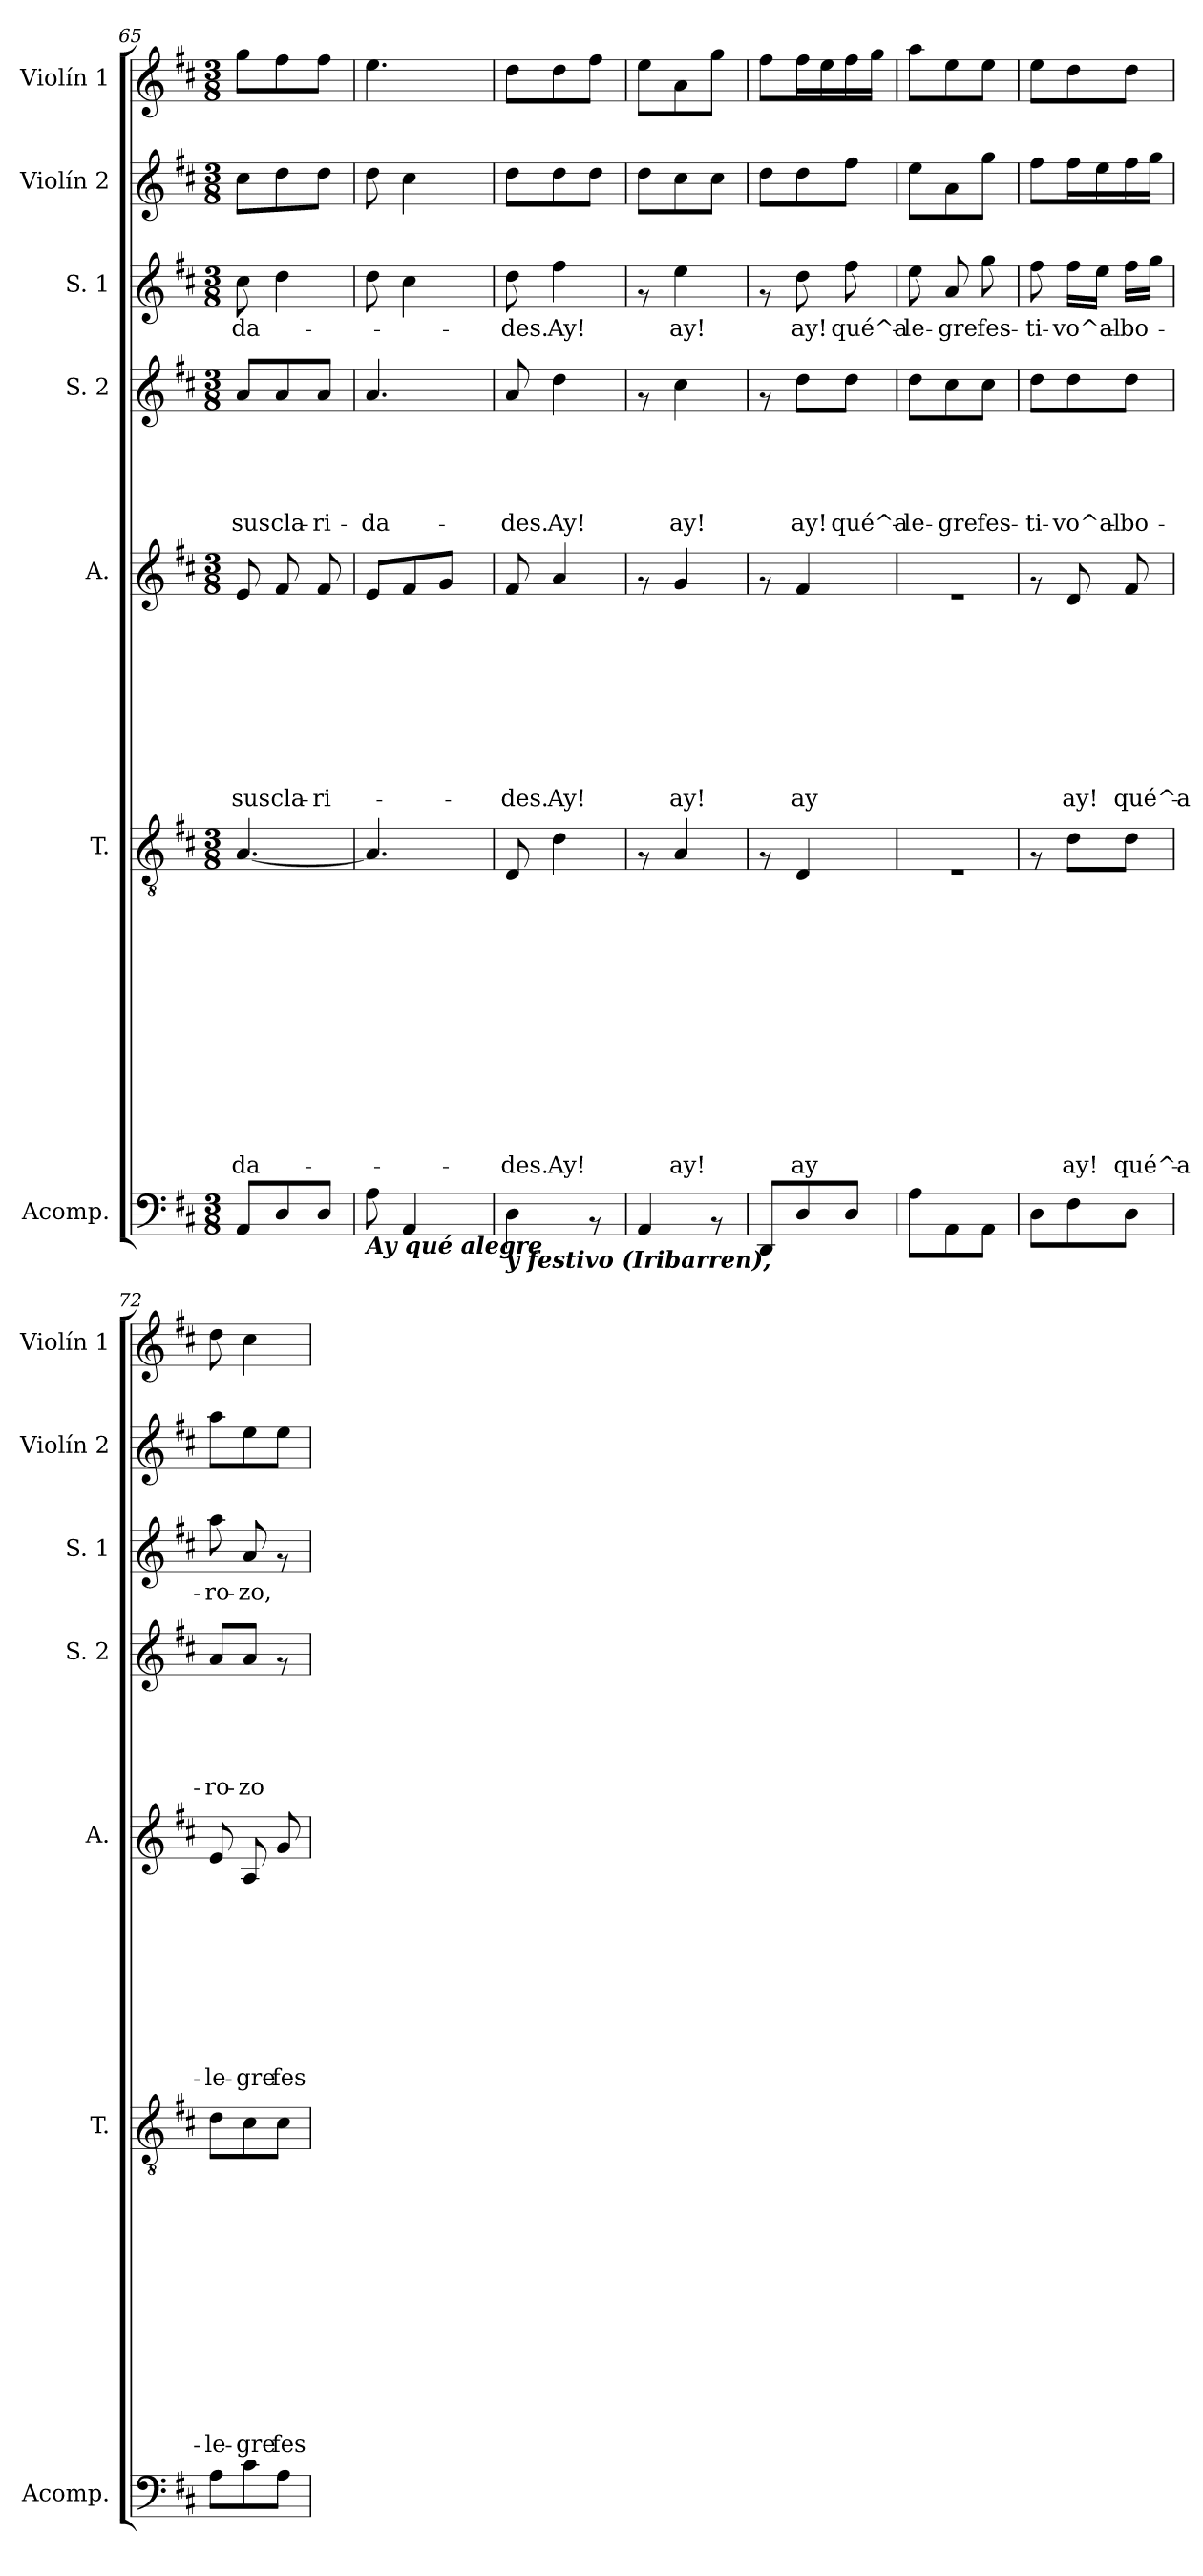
**kern	**kern	**text	**text	**text	**text	**text	**text	**text	**text	**text	**text	**text	**text	**text	**kern	**text	**text	**text	**text	**text	**text	**text	**text	**text	**kern	**text	**text	**text	**text	**text	**kern	**text	**kern	**kern
*part7	*part6	*part6	*part6	*part6	*part6	*part6	*part6	*part6	*part6	*part6	*part6	*part6	*part6	*part6	*part5	*part5	*part5	*part5	*part5	*part5	*part5	*part5	*part5	*part5	*part4	*part4	*part4	*part4	*part4	*part4	*part3	*part3	*part2	*part1
*staff7	*staff6	*staff6	*staff6	*staff6	*staff6	*staff6	*staff6	*staff6	*staff6	*staff6	*staff6	*staff6	*staff6	*staff6	*staff5	*staff5	*staff5	*staff5	*staff5	*staff5	*staff5	*staff5	*staff5	*staff5	*staff4	*staff4	*staff4	*staff4	*staff4	*staff4	*staff3	*staff3	*staff2	*staff1
*I"Acomp.	*I"T.	*	*	*	*	*	*	*	*	*	*	*	*	*	*I"A.	*	*	*	*	*	*	*	*	*	*I"S. 2	*	*	*	*	*	*I"S. 1	*	*I"Violín 2	*I"Violín 1
*I'Acomp.	*I'T.	*	*	*	*	*	*	*	*	*	*	*	*	*	*I'A.	*	*	*	*	*	*	*	*	*	*I'S. 2	*	*	*	*	*	*I'S. 1	*	*I'Violín 2	*I'Violín 1
*clefF4	*clefGv2	*	*	*	*	*	*	*	*	*	*	*	*	*	*clefG2	*	*	*	*	*	*	*	*	*	*clefG2	*	*	*	*	*	*clefG2	*	*clefG2	*clefG2
*k[f#c#]	*k[f#c#]	*	*	*	*	*	*	*	*	*	*	*	*	*	*k[f#c#]	*	*	*	*	*	*	*	*	*	*k[f#c#]	*	*	*	*	*	*k[f#c#]	*	*k[f#c#]	*k[f#c#]
*D:	*D:	*	*	*	*	*	*	*	*	*	*	*	*	*	*D:	*	*	*	*	*	*	*	*	*	*D:	*	*	*	*	*	*D:	*	*D:	*D:
*M3/8	*M3/8	*	*	*	*	*	*	*	*	*	*	*	*	*	*M3/8	*	*	*	*	*	*	*	*	*	*M3/8	*	*	*	*	*	*M3/8	*	*M3/8	*M3/8
=65	=65	=65	=65	=65	=65	=65	=65	=65	=65	=65	=65	=65	=65	=65	=65	=65	=65	=65	=65	=65	=65	=65	=65	=65	=65	=65	=65	=65	=65	=65	=65	=65	=65	=65
!	!	!	!	!	!	!	!	!	!	!	!	!	!	!LO:LY:b	!	!	!	!	!	!	!	!	!	!LO:LY:b	!	!	!	!	!	!LO:LY:b	!	!LO:LY:b	!	!
8AA/L	[>4.A/	.	.	.	.	.	.	.	.	.	.	.	.	-da-	8e/	.	.	.	.	.	.	.	.	sus	8a/L	.	.	.	.	sus	8cc#\	-da-	8cc#\L	8gg\L
!	!	!	!	!	!	!	!	!	!	!	!	!	!	!	!	!	!	!	!	!	!	!	!	!LO:LY:b	!	!	!	!	!	!LO:LY:b	!	!	!	!
8D/	.	.	.	.	.	.	.	.	.	.	.	.	.	.	8f#/	.	.	.	.	.	.	.	.	cla-	8a/	.	.	.	.	cla-	4dd\	.	8dd\	8ff#\
!	!	!	!	!	!	!	!	!	!	!	!	!	!	!	!	!	!	!	!	!	!	!	!	!LO:LY:b	!	!	!	!	!	!LO:LY:b	!	!	!	!
8D/J	.	.	.	.	.	.	.	.	.	.	.	.	.	.	8f#/	.	.	.	.	.	.	.	.	-ri-	8a/J	.	.	.	.	-ri-	.	.	8dd\J	8ff#\J
=66	=66	=66	=66	=66	=66	=66	=66	=66	=66	=66	=66	=66	=66	=66	=66	=66	=66	=66	=66	=66	=66	=66	=66	=66	=66	=66	=66	=66	=66	=66	=66	=66	=66	=66
!LO:TX:b:Bi:t=Ay qué alegre	!	!	!	!	!	!	!	!	!	!	!	!	!	!	!	!	!	!	!	!	!	!	!	!	!	!	!	!	!	!	!	!	!	!
!	!	!	!	!	!	!	!	!	!	!	!	!	!	!	!	!	!	!	!	!	!	!	!	!	!	!	!	!	!	!LO:LY:b	!	!	!	!
8A\	4.A/]	.	.	.	.	.	.	.	.	.	.	.	.	.	8e/L	.	.	.	.	.	.	.	.	.	4.a/	.	.	.	.	-da-	8dd\	.	8dd\	4.ee\
4AA/	.	.	.	.	.	.	.	.	.	.	.	.	.	.	8f#/	.	.	.	.	.	.	.	.	.	.	.	.	.	.	.	4cc#\	.	4cc#\	.
.	.	.	.	.	.	.	.	.	.	.	.	.	.	.	8g/J	.	.	.	.	.	.	.	.	.	.	.	.	.	.	.	.	.	.	.
=67	=67	=67	=67	=67	=67	=67	=67	=67	=67	=67	=67	=67	=67	=67	=67	=67	=67	=67	=67	=67	=67	=67	=67	=67	=67	=67	=67	=67	=67	=67	=67	=67	=67	=67
!LO:TX:b:Bi:t=y festivo (Iribarren),	!	!	!	!	!	!	!	!	!	!	!	!	!	!	!	!	!	!	!	!	!	!	!	!	!	!	!	!	!	!	!	!	!	!
!	!	!	!	!	!	!	!	!	!	!	!	!	!	!LO:LY:b	!	!	!	!	!	!	!	!	!	!LO:LY:b	!	!	!	!	!	!LO:LY:b	!	!LO:LY:b	!	!
4D\	8D/	.	.	.	.	.	.	.	.	.	.	.	.	-des.	8f#/	.	.	.	.	.	.	.	.	-des.	8a/	.	.	.	.	-des.	8dd\	-des.	8dd\L	8dd\L
!	!	!	!	!	!	!	!	!	!	!	!	!	!	!LO:LY:b	!	!	!	!	!	!	!	!	!	!LO:LY:b	!	!	!	!	!	!LO:LY:b	!	!LO:LY:b	!	!
.	4d\	.	.	.	.	.	.	.	.	.	.	.	.	Ay!	4a/	.	.	.	.	.	.	.	.	Ay!	4dd\	.	.	.	.	Ay!	4ff#\	Ay!	8dd\	8dd\
8rAA	.	.	.	.	.	.	.	.	.	.	.	.	.	.	.	.	.	.	.	.	.	.	.	.	.	.	.	.	.	.	.	.	8dd\J	8ff#\J
=68	=68	=68	=68	=68	=68	=68	=68	=68	=68	=68	=68	=68	=68	=68	=68	=68	=68	=68	=68	=68	=68	=68	=68	=68	=68	=68	=68	=68	=68	=68	=68	=68	=68	=68
4AA/	8rF	.	.	.	.	.	.	.	.	.	.	.	.	.	8rf	.	.	.	.	.	.	.	.	.	8rf	.	.	.	.	.	8rf	.	8dd\L	8ee\L
!	!	!	!	!	!	!	!	!	!	!	!	!	!	!LO:LY:b	!	!	!	!	!	!	!	!	!	!LO:LY:b	!	!	!	!	!	!LO:LY:b	!	!LO:LY:b	!	!
.	4A/	.	.	.	.	.	.	.	.	.	.	.	.	ay!	4g/	.	.	.	.	.	.	.	.	ay!	4cc#\	.	.	.	.	ay!	4ee\	ay!	8cc#\	8a\
8rAA	.	.	.	.	.	.	.	.	.	.	.	.	.	.	.	.	.	.	.	.	.	.	.	.	.	.	.	.	.	.	.	.	8cc#\J	8gg\J
=69	=69	=69	=69	=69	=69	=69	=69	=69	=69	=69	=69	=69	=69	=69	=69	=69	=69	=69	=69	=69	=69	=69	=69	=69	=69	=69	=69	=69	=69	=69	=69	=69	=69	=69
8DD/L	8rF	.	.	.	.	.	.	.	.	.	.	.	.	.	8rf	.	.	.	.	.	.	.	.	.	8rf	.	.	.	.	.	8rf	.	8dd\L	8ff#\L
!	!	!	!	!	!	!	!	!	!	!	!	!	!	!LO:LY:b	!	!	!	!	!	!	!	!	!	!LO:LY:b	!	!	!	!	!	!LO:LY:b	!	!LO:LY:b	!	!
8D/	4D/	.	.	.	.	.	.	.	.	.	.	.	.	ay	4f#/	.	.	.	.	.	.	.	.	ay	8dd\L	.	.	.	.	ay!	8dd\	ay!	8dd\	16ff#\L
.	.	.	.	.	.	.	.	.	.	.	.	.	.	.	.	.	.	.	.	.	.	.	.	.	.	.	.	.	.	.	.	.	.	16ee\
!	!	!	!	!	!	!	!	!	!	!	!	!	!	!	!	!	!	!	!	!	!	!	!	!	!	!	!	!	!	!LO:LY:b	!	!LO:LY:b	!	!
8D/J	.	.	.	.	.	.	.	.	.	.	.	.	.	.	.	.	.	.	.	.	.	.	.	.	8dd\J	.	.	.	.	qué^a-	8ff#\	qué^a-	8ff#\J	16ff#\
.	.	.	.	.	.	.	.	.	.	.	.	.	.	.	.	.	.	.	.	.	.	.	.	.	.	.	.	.	.	.	.	.	.	16gg\JJ
!!LO:PB:g=z
=70	=70	=70	=70	=70	=70	=70	=70	=70	=70	=70	=70	=70	=70	=70	=70	=70	=70	=70	=70	=70	=70	=70	=70	=70	=70	=70	=70	=70	=70	=70	=70	=70	=70	=70
!	!	!	!	!	!	!	!	!	!	!	!	!	!	!	!	!	!	!	!	!	!	!	!	!	!	!	!	!	!	!LO:LY:b	!	!LO:LY:b	!	!
8A\L	4.rE	.	.	.	.	.	.	.	.	.	.	.	.	.	4.re	.	.	.	.	.	.	.	.	.	8dd\L	.	.	.	.	-le-	8ee\	-le-	8ee\L	8aa\L
!	!	!	!	!	!	!	!	!	!	!	!	!	!	!	!	!	!	!	!	!	!	!	!	!	!	!	!	!	!	!LO:LY:b	!	!LO:LY:b	!	!
8AA\	.	.	.	.	.	.	.	.	.	.	.	.	.	.	.	.	.	.	.	.	.	.	.	.	8cc#\	.	.	.	.	-gre	8a/	-gre	8a\	8ee\
!	!	!	!	!	!	!	!	!	!	!	!	!	!	!	!	!	!	!	!	!	!	!	!	!	!	!	!	!	!	!LO:LY:b	!	!LO:LY:b	!	!
8AA\J	.	.	.	.	.	.	.	.	.	.	.	.	.	.	.	.	.	.	.	.	.	.	.	.	8cc#\J	.	.	.	.	fes-	8gg\	fes-	8gg\J	8ee\J
=71	=71	=71	=71	=71	=71	=71	=71	=71	=71	=71	=71	=71	=71	=71	=71	=71	=71	=71	=71	=71	=71	=71	=71	=71	=71	=71	=71	=71	=71	=71	=71	=71	=71	=71
!	!	!	!	!	!	!	!	!	!	!	!	!	!	!	!	!	!	!	!	!	!	!	!	!	!	!	!	!	!	!LO:LY:b	!	!LO:LY:b	!	!
8D\L	8rF	.	.	.	.	.	.	.	.	.	.	.	.	.	8rf	.	.	.	.	.	.	.	.	.	8dd\L	.	.	.	.	-ti-	8ff#\	-ti-	8ff#\L	8ee\L
!	!	!	!	!	!	!	!	!	!	!	!	!	!	!LO:LY:b	!	!	!	!	!	!	!	!	!	!LO:LY:b	!	!	!	!	!	!LO:LY:b	!	!LO:LY:b	!	!
8F#\	8d\L	.	.	.	.	.	.	.	.	.	.	.	.	ay!	8d/	.	.	.	.	.	.	.	.	ay!	8dd\	.	.	.	.	-vo^al-	16ff#\LL	-vo^al-	16ff#\L	8dd\
.	.	.	.	.	.	.	.	.	.	.	.	.	.	.	.	.	.	.	.	.	.	.	.	.	.	.	.	.	.	.	16ee\JJ	.	16ee\	.
!	!	!	!	!	!	!	!	!	!	!	!	!	!	!LO:LY:b	!	!	!	!	!	!	!	!	!	!LO:LY:b	!	!	!	!	!	!LO:LY:b	!	!LO:LY:b	!	!
8D\J	8d\J	.	.	.	.	.	.	.	.	.	.	.	.	qué^a-	8f#/	.	.	.	.	.	.	.	.	qué^a-	8dd\J	.	.	.	.	-bo-	16ff#\LL	-bo-	16ff#\	8dd\J
.	.	.	.	.	.	.	.	.	.	.	.	.	.	.	.	.	.	.	.	.	.	.	.	.	.	.	.	.	.	.	16gg\JJ	.	16gg\JJ	.
=72	=72	=72	=72	=72	=72	=72	=72	=72	=72	=72	=72	=72	=72	=72	=72	=72	=72	=72	=72	=72	=72	=72	=72	=72	=72	=72	=72	=72	=72	=72	=72	=72	=72	=72
!	!	!	!	!	!	!	!	!	!	!	!	!	!	!LO:LY:b	!	!	!	!	!	!	!	!	!	!LO:LY:b	!	!	!	!	!	!LO:LY:b	!	!LO:LY:b	!	!
8A\L	8d\L	.	.	.	.	.	.	.	.	.	.	.	.	-le-	8e/	.	.	.	.	.	.	.	.	-le-	8a/L	.	.	.	.	-ro-	8aa\	-ro-	8aa\L	8dd\
!	!	!	!	!	!	!	!	!	!	!	!	!	!	!LO:LY:b	!	!	!	!	!	!	!	!	!	!LO:LY:b	!	!	!	!	!	!LO:LY:b	!	!LO:LY:b	!	!
8c#\	8c#\	.	.	.	.	.	.	.	.	.	.	.	.	-gre	8A/	.	.	.	.	.	.	.	.	-gre	8a/J	.	.	.	.	-zo	8a/	-zo,	8ee\	4cc#\
!	!	!	!	!	!	!	!	!	!	!	!	!	!	!LO:LY:b	!	!	!	!	!	!	!	!	!	!LO:LY:b	!	!	!	!	!	!	!	!	!	!
8A\J	8c#\J	.	.	.	.	.	.	.	.	.	.	.	.	fes-	8g/	.	.	.	.	.	.	.	.	fes-	8rf	.	.	.	.	.	8rf	.	8ee\J	.
=	=	=	=	=	=	=	=	=	=	=	=	=	=	=	=	=	=	=	=	=	=	=	=	=	=	=	=	=	=	=	=	=	=	=
*-	*-	*-	*-	*-	*-	*-	*-	*-	*-	*-	*-	*-	*-	*-	*-	*-	*-	*-	*-	*-	*-	*-	*-	*-	*-	*-	*-	*-	*-	*-	*-	*-	*-	*-
